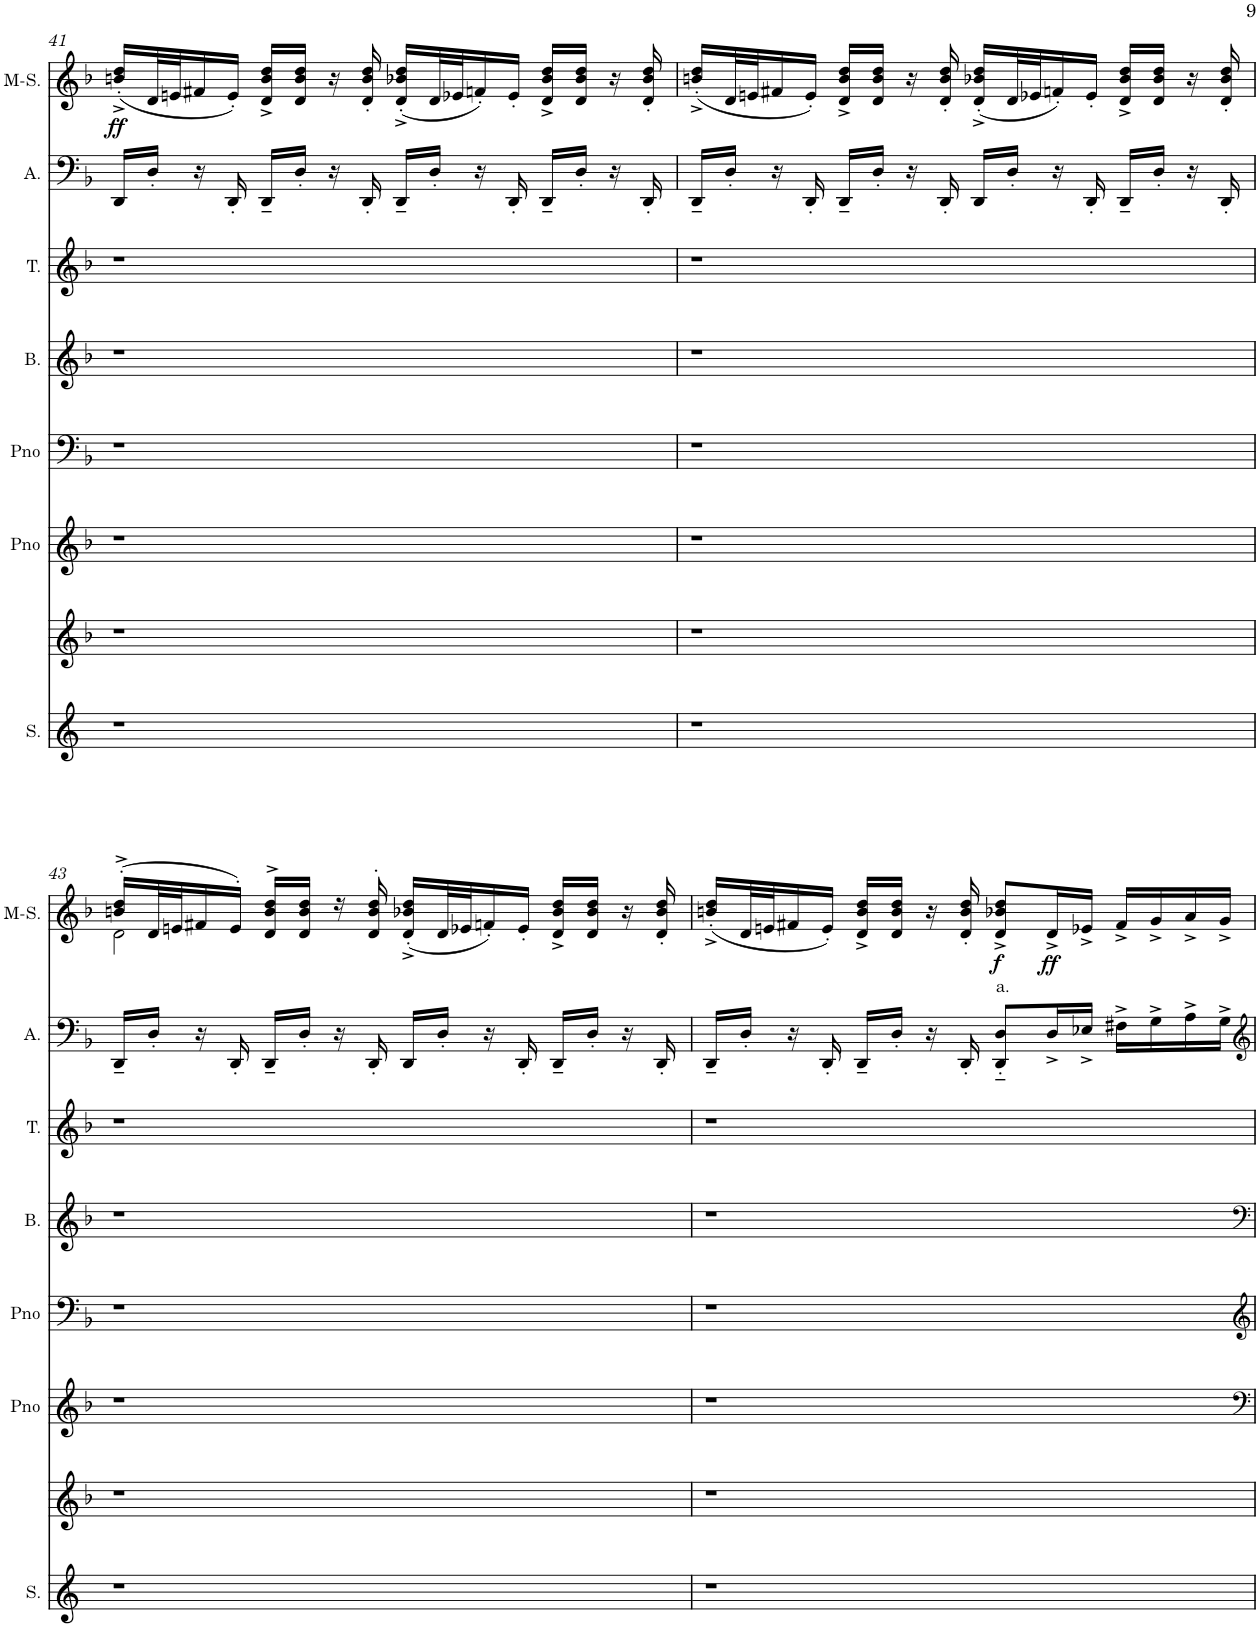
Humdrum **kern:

**kern	**kern	**kern	**kern	**kern	**kern	**kern	**kern	**text	**dynam
*part8	*part7	*part6	*part5	*part4	*part3	*part2	*part1	*part1	*part1
*staff8	*staff7	*staff6	*staff5	*staff4	*staff3	*staff2	*staff1	*staff1	*staff1
*I"Soprano	*I"Piano	*I"PIANO	*I"PIANO	*I"BASS	*I"TENOR	*I"ALTO	*I"Mezzo-soprano	*	*
*I'S.	*I'Pno	*I'Pno	*I'Pno	*I'B.	*I'T.	*I'A.	*I'M-S.	*	*
!!LO:PB:g=z
*clefG2	*clefG2	*clefG2	*clefF4	*clefG2	*clefG2	*clefF4	*clefG2	*	*
*k[]	*k[b-]	*k[b-]	*k[b-]	*k[b-]	*k[b-]	*k[b-]	*k[b-]	*	*
*	*	*M4/4	*M4/4	*M4/4	*M4/4	*M4/4	*M4/4	*	*
=41	=41	=41	=41	=41	=41	=41	=41	=41	=41
!	!	!	!	!	!	!	!	!	!LO:DY:b
1r	1r	1r	1r	1r	1r	16DD/LL	(16bn/'^ 16dd/'^LL	.	ff
.	.	.	.	.	.	16D'/JJ	32d/L	.	.
.	.	.	.	.	.	.	32en/J	.	.
.	.	.	.	.	.	16r	16f#X/	.	.
.	.	.	.	.	.	16DD'/	16e'/JJ)	.	.
.	.	.	.	.	.	16DD~/LL	16d/^ 16b/^ 16dd/^LL	.	.
.	.	.	.	.	.	16D'/JJ	16d/ 16b/ 16dd/JJ	.	.
.	.	.	.	.	.	16r	16r	.	.
.	.	.	.	.	.	16DD'/	16d/' 16b/' 16dd/'	.	.
.	.	.	.	.	.	16DD~/LL	(16d/'^ 16b-X/'^ 16dd/'^LL	.	.
.	.	.	.	.	.	16D'/JJ	32d/L	.	.
.	.	.	.	.	.	.	32e-X/J	.	.
.	.	.	.	.	.	16r	16fn'/)	.	.
.	.	.	.	.	.	16DD'/	16e-'/JJ	.	.
.	.	.	.	.	.	16DD~/LL	16d/^ 16b-/^ 16dd/^LL	.	.
.	.	.	.	.	.	16D'/JJ	16d/ 16b-/ 16dd/JJ	.	.
.	.	.	.	.	.	16r	16r	.	.
.	.	.	.	.	.	16DD'/	16d/' 16b-/' 16dd/'	.	.
=42	=42	=42	=42	=42	=42	=42	=42	=42	=42
1r	1r	1r	1r	1r	1r	16DD~/LL	(16bn/'^ 16dd/'^LL	.	.
.	.	.	.	.	.	16D'/JJ	32d/L	.	.
.	.	.	.	.	.	.	32en/J	.	.
.	.	.	.	.	.	16r	16f#X/	.	.
.	.	.	.	.	.	16DD'/	16e'/JJ)	.	.
.	.	.	.	.	.	16DD~/LL	16d/^ 16b/^ 16dd/^LL	.	.
.	.	.	.	.	.	16D'/JJ	16d/ 16b/ 16dd/JJ	.	.
.	.	.	.	.	.	16r	16r	.	.
.	.	.	.	.	.	16DD'/	16d/' 16b/' 16dd/'	.	.
.	.	.	.	.	.	16DD/LL	(16d/'^ 16b-X/'^ 16dd/'^LL	.	.
.	.	.	.	.	.	16D'/JJ	32d/L	.	.
.	.	.	.	.	.	.	32e-X/J	.	.
.	.	.	.	.	.	16r	16fn'/)	.	.
.	.	.	.	.	.	16DD'/	16e-'/JJ	.	.
.	.	.	.	.	.	16DD~/LL	16d/^ 16b-/^ 16dd/^LL	.	.
.	.	.	.	.	.	16D'/JJ	16d/ 16b-/ 16dd/JJ	.	.
.	.	.	.	.	.	16r	16r	.	.
.	.	.	.	.	.	16DD'/	16d/' 16b-/' 16dd/'	.	.
!!LO:LB:g=z
=43	=43	=43	=43	=43	=43	=43	=43	=43	=43
*	*	*	*	*	*	*	*^	*	*
1r	1r	1r	1r	1r	1r	16DD~/LL	(16bn/'^ 16dd/'^LL	2d\	.	.
.	.	.	.	.	.	16D'/JJ	32d/L	.	.	.
.	.	.	.	.	.	.	32en/J	.	.	.
.	.	.	.	.	.	16r	16f#X/	.	.	.
.	.	.	.	.	.	16DD'/	16e'/JJ)	.	.	.
.	.	.	.	.	.	16DD~/LL	16d/^ 16b/^ 16dd/^LL	.	.	.
.	.	.	.	.	.	16D'/JJ	16d/ 16b/ 16dd/JJ	.	.	.
.	.	.	.	.	.	16r	16r	.	.	.
.	.	.	.	.	.	16DD'/	16d/' 16b/' 16dd/'	.	.	.
.	.	.	.	.	.	16DD/LL	(16d/'^ 16b-X/'^ 16dd/'^LL	2ryy	.	.
.	.	.	.	.	.	16D'/JJ	32d/L	.	.	.
.	.	.	.	.	.	.	32e-X/J	.	.	.
.	.	.	.	.	.	16r	16fn'/)	.	.	.
.	.	.	.	.	.	16DD'/	16e-'/JJ	.	.	.
.	.	.	.	.	.	16DD~/LL	16d/^ 16b-/^ 16dd/^LL	.	.	.
.	.	.	.	.	.	16D'/JJ	16d/ 16b-/ 16dd/JJ	.	.	.
.	.	.	.	.	.	16r	16r	.	.	.
.	.	.	.	.	.	16DD'/	16d/' 16b-/' 16dd/'	.	.	.
*	*	*	*	*	*	*	*v	*v	*	*
=44	=44	=44	=44	=44	=44	=44	=44	=44	=44
1r	1r	1r	1r	1r	1r	16DD~/LL	(16bn/'^ 16dd/'^LL	.	.
.	.	.	.	.	.	16D'/JJ	32d/L	.	.
.	.	.	.	.	.	.	32en/J	.	.
.	.	.	.	.	.	16r	16f#X/	.	.
.	.	.	.	.	.	16DD'/	16e'/JJ)	.	.
.	.	.	.	.	.	16DD~/LL	16d/^ 16b/^ 16dd/^LL	.	.
.	.	.	.	.	.	16D'/JJ	16d/ 16b/ 16dd/JJ	.	.
.	.	.	.	.	.	16r	16r	.	.
.	.	.	.	.	.	16DD'/	16d/' 16b/' 16dd/'	.	.
!	!	!	!	!	!	!	!	!LO:LY:b	!LO:DY:b
.	.	.	.	.	.	8DD/'~ 8D/'~L	8d/^ 8b-X/^ 8dd/^L	a.	f
!	!	!	!	!	!	!	!	!	!LO:DY:b
.	.	.	.	.	.	16D^/L	16d^/L	.	ff
.	.	.	.	.	.	16E-X^/JJ	16e-X^/JJ	.	.
.	.	.	.	.	.	16F#X^\LL	16f#^/LL	.	.
.	.	.	.	.	.	16G^\	16g^/	.	.
.	.	.	.	.	.	16A^\	16a^/	.	.
.	.	.	.	.	.	16G^\JJ	16g^/JJ	.	.
=	=	=	=	=	=	=	=	=	=
*-	*-	*-	*-	*-	*-	*-	*-	*-	*-
